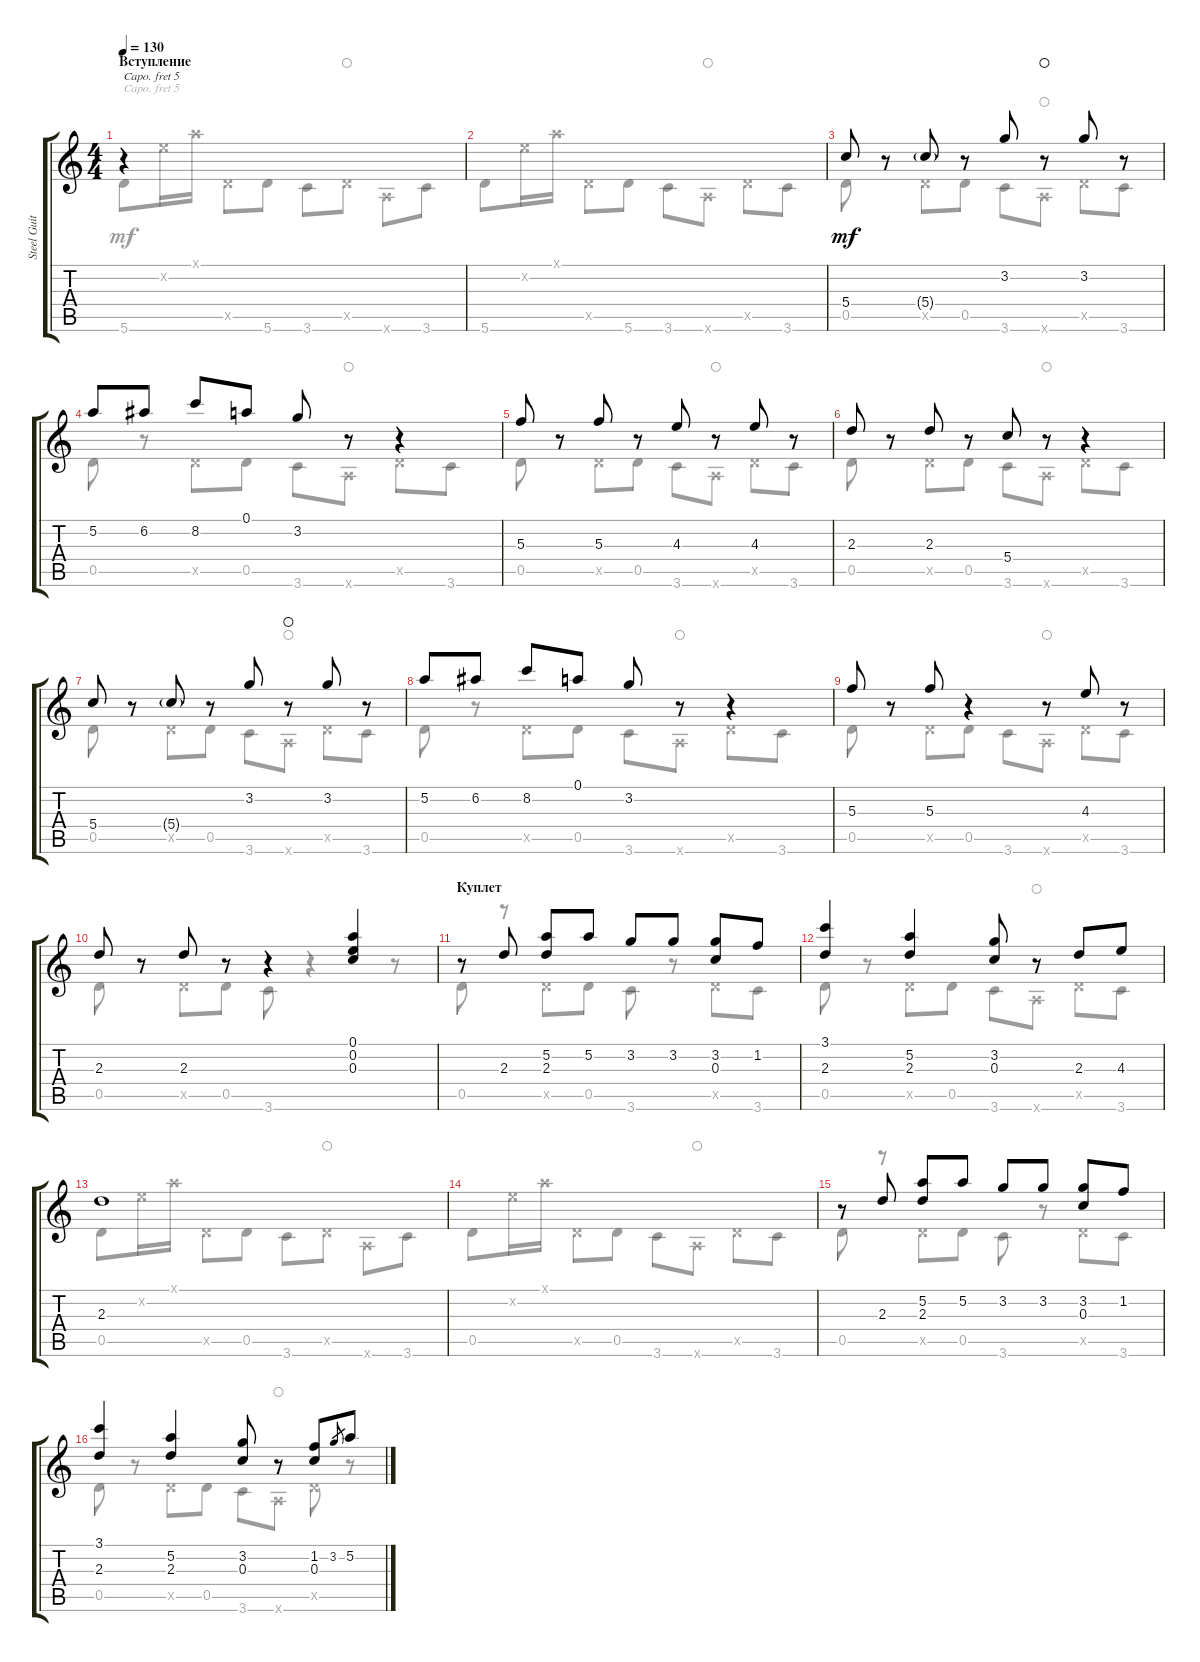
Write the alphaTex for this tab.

\track ("Steel Guitar" "Steel Guit") {instrument acousticguitarsteel}
\staff {score tabs}
\capo 5
\tuning (E4 B3 G3 D3 A2 E2) {hide}
\voice
\ts (4 4)
\section ("" "Вступление")
\tempo 130
\clef g2
\ks c
r.4{dy mf instrument acousticguitarsteel} |
|
5.4.8 r.8 5.4{g}.8 r.8 3.2.8 r.8{waho} 3.2.8 r.8 |
5.2.8 6.2.8 8.2.8 0.1.8 3.2.8 r.8 r.4 |
5.3.8 r.8 5.3.8 r.8 4.3.8 r.8 4.3.8 r.8 |
2.3.8 r.8 2.3.8 r.8 5.4.8 r.8 r.4 |
5.4.8 r.8 5.4{g}.8 r.8 3.2.8 r.8{waho} 3.2.8 r.8 |
5.2.8 6.2.8 8.2.8 0.1.8 3.2.8 r.8 r.4 |
5.3.8 r.8 5.3.8 r.4 r.8 4.3.8 r.8 |
2.3.8 r.8 2.3.8 r.8 r.4 (0.1 0.2 0.3).4 |
\section ("" "Куплет")
r.8 2.3.8 (5.2 2.3).8 5.2.8 3.2.8 3.2.8 (3.2 0.3).8 1.2.8 |
(3.1 2.3).4 (5.2 2.3).4 (3.2 0.3).8 r.8 2.3.8 4.3.8 |
2.3.1 |
|
r.8 2.3.8 (5.2 2.3).8 5.2.8 3.2.8 3.2.8 (3.2 0.3).8 1.2.8 |
(3.1 2.3).4 (5.2 2.3).4 (3.2 0.3).8 r.8 (1.2 0.3).8 3.2.8{gr} 5.2.8
\voice
\clef g2
\ottava regular
\simile none
\ks c
5.6.8{dy mf} 0.2{x}.16 0.1{x}.16 0.5{x}.8 5.6.8 3.6.8 0.5{x}.8{waho} 0.6{x}.8 3.6.8 |
5.6.8 0.2{x}.16 0.1{x}.16 0.5{x}.8 5.6.8 3.6.8 0.6{x}.8{waho} 0.5{x}.8 3.6.8 |
0.5.8 r.8 0.5{x}.8 0.5.8 3.6.8 0.6{x}.8{waho} 0.5{x}.8 3.6.8 |
0.5.8 r.8 0.5{x}.8 0.5.8 3.6.8 0.6{x}.8{waho} 0.5{x}.8 3.6.8 |
0.5.8 r.8 0.5{x}.8 0.5.8 3.6.8 0.6{x}.8{waho} 0.5{x}.8 3.6.8 |
0.5.8 r.8 0.5{x}.8 0.5.8 3.6.8 0.6{x}.8{waho} 0.5{x}.8 3.6.8 |
0.5.8 r.8 0.5{x}.8 0.5.8 3.6.8 0.6{x}.8{waho} 0.5{x}.8 3.6.8 |
0.5.8 r.8 0.5{x}.8 0.5.8 3.6.8 0.6{x}.8{waho} 0.5{x}.8 3.6.8 |
0.5.8 r.8 0.5{x}.8 0.5.8 3.6.8 0.6{x}.8{waho} 0.5{x}.8 3.6.8 |
0.5.8 r.8 0.5{x}.8 0.5.8 3.6.8 r.4 r.8 |
0.5.8 r.8 0.5{x}.8 0.5.8 3.6.8 r.8 0.5{x}.8 3.6.8 |
0.5.8 r.8 0.5{x}.8 0.5.8 3.6.8 0.6{x}.8{waho} 0.5{x}.8 3.6.8 |
0.5.8 0.2{x}.16 0.1{x}.16 0.5{x}.8 0.5.8 3.6.8 0.5{x}.8{waho} 0.6{x}.8 3.6.8 |
0.5.8 0.2{x}.16 0.1{x}.16 0.5{x}.8 0.5.8 3.6.8 0.6{x}.8{waho} 0.5{x}.8 3.6.8 |
0.5.8 r.8 0.5{x}.8 0.5.8 3.6.8 r.8 0.5{x}.8 3.6.8 |
0.5.8 r.8 0.5{x}.8 0.5.8 3.6.8 0.6{x}.8{waho} 0.5{x}.8 r.8
